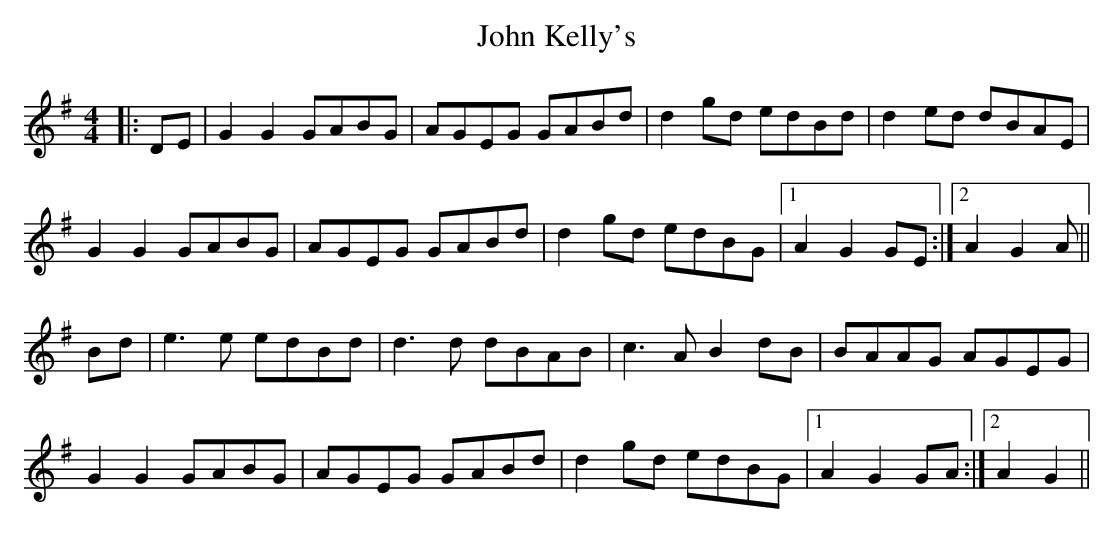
X:1
T: John Kelly's
M: 4/4
L: 1/8
K: Gmaj
|:DE|G2 G2 GABG|AGEG GABd|d2gd edBd|d2ed dBAE|
G2 G2 GABG|AGEG GABd|d2gd edBG|1 A2 G2 GE:|2 A2 G2 A||
Bd|e3e edBd|d3d dBAB|c3A B2dB|BAAG AGEG|
G2 G2 GABG|AGEG GABd|d2gd edBG|1 A2 G2 GA:|2 A2 G2 2||
